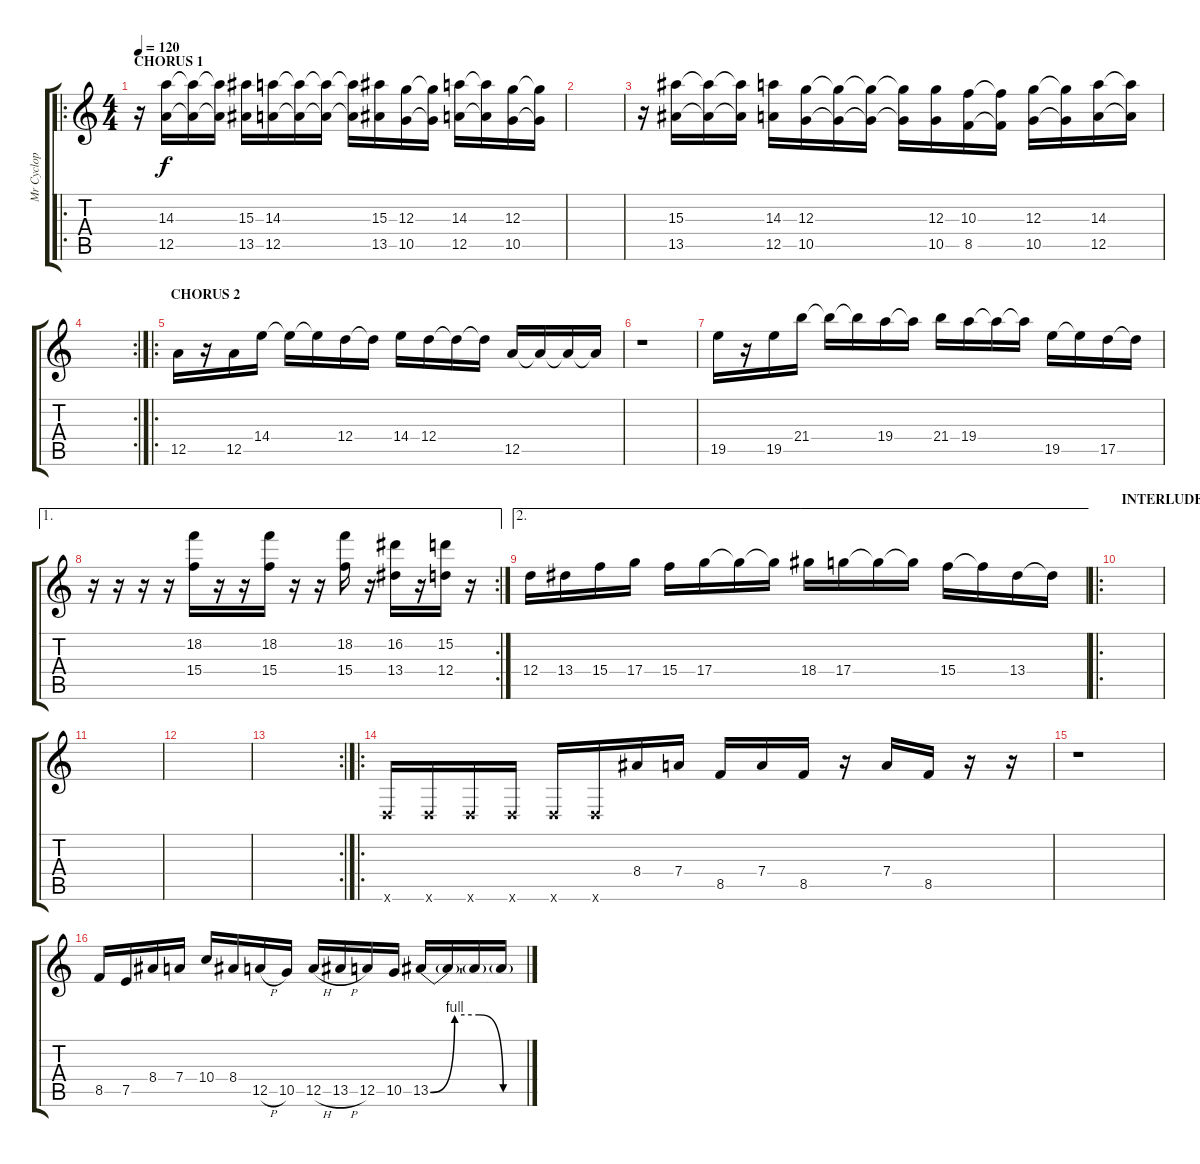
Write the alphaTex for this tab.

\track ("Mr Cyclop" "Mr Cyclop") {instrument overdrivenguitar}
\staff {score tabs}
\tuning (E4 B3 G3 D3 A2 D2) {hide}
\ro
\ts (4 4)
\section ("" "CHORUS 1")
\tempo 120
\clef g2
\ks c
r.16{dy f volume 13 balance 8 instrument overdrivenguitar} (14.3 12.5).16 (14.3{t} 12.5{t}).16 (14.3{t} 12.5{t}).16 (15.3 13.5).16 (14.3 12.5).16 (14.3{t} 12.5{t}).16 (14.3{t} 12.5{t}).16 (14.3{t} 12.5{t}).16 (15.3 13.5).16 (12.3 10.5).16 (12.3{t} 10.5{t}).16 (14.3 12.5).16 (14.3{t} 12.5{t}).16 (12.3 10.5).16 (12.3{t} 10.5{t}).16 |
|
r.16 (15.3 13.5).16 (15.3{t} 13.5{t}).16 (15.3{t} 13.5{t}).16 (14.3 12.5).16 (12.3 10.5).16 (12.3{t} 10.5{t}).16 (12.3{t} 10.5{t}).16 (12.3{t} 10.5{t}).16 (12.3 10.5).16 (10.3 8.5).16 (10.3{t} 8.5{t}).16 (12.3 10.5).16 (12.3{t} 10.5{t}).16 (14.3 12.5).16 (14.3{t} 12.5{t}).16 |
\rc 2
|
\ro
\section ("" "CHORUS 2")
12.5.16 r.16 12.5.16 14.4.16 14.4{t}.16 14.4{t}.16 12.4.16 12.4{t}.16 14.4.16 12.4.16 12.4{t}.16 12.4{t}.16 12.5.16 12.5{t}.16 12.5{t}.16 12.5{t}.16 |
r.1 |
19.5.16 r.16 19.5.16 21.4.16 21.4{t}.16 21.4{t}.16 19.4.16 19.4{t}.16 21.4.16 19.4.16 19.4{t}.16 19.4{t}.16 19.5.16 19.5{t}.16 17.5.16 17.5{t}.16 |
\ae 1
\rc 2
r.16 r.16 r.16 r.16 (18.2 15.4).16 r.16 r.16 (18.2 15.4).16 r.16 r.16 (18.2 15.4).16 r.16 (16.2 13.4).16 r.16 (15.2 12.4).16 r.16 |
\ae 2
12.4.16 13.4.16 15.4.16 17.4.16 15.4.16 17.4.16 17.4{t}.16 17.4{t}.16 18.4.16 17.4.16 17.4{t}.16 17.4{t}.16 15.4.16 15.4{t}.16 13.4.16 13.4{t}.16 |
\ro
\section ("" "INTERLUDE")
|
|
|
\rc 2
|
\ro
0.6{x}.16{volume 13 balance 0 instrument overdrivenguitar} 0.6{x}.16 0.6{x}.16 0.6{x}.16 0.6{x}.16 0.6{x}.16 8.4.16 7.4.16 8.5.16 7.4.16 8.5.16 r.16 7.4.16 8.5.16 r.16 r.16 |
r.1 |
8.5.16 7.5.16 8.4.16 7.4.16 10.4.16 8.4.16 12.5{h}.16 10.5.16 12.5{h}.16 13.5{h}.16 12.5.16 10.5.16 13.5{be (custom 0 0 15 4 30 4 45 0 60 0)}.16 13.5{t}.16 13.5{t}.16 13.5{t}.16
